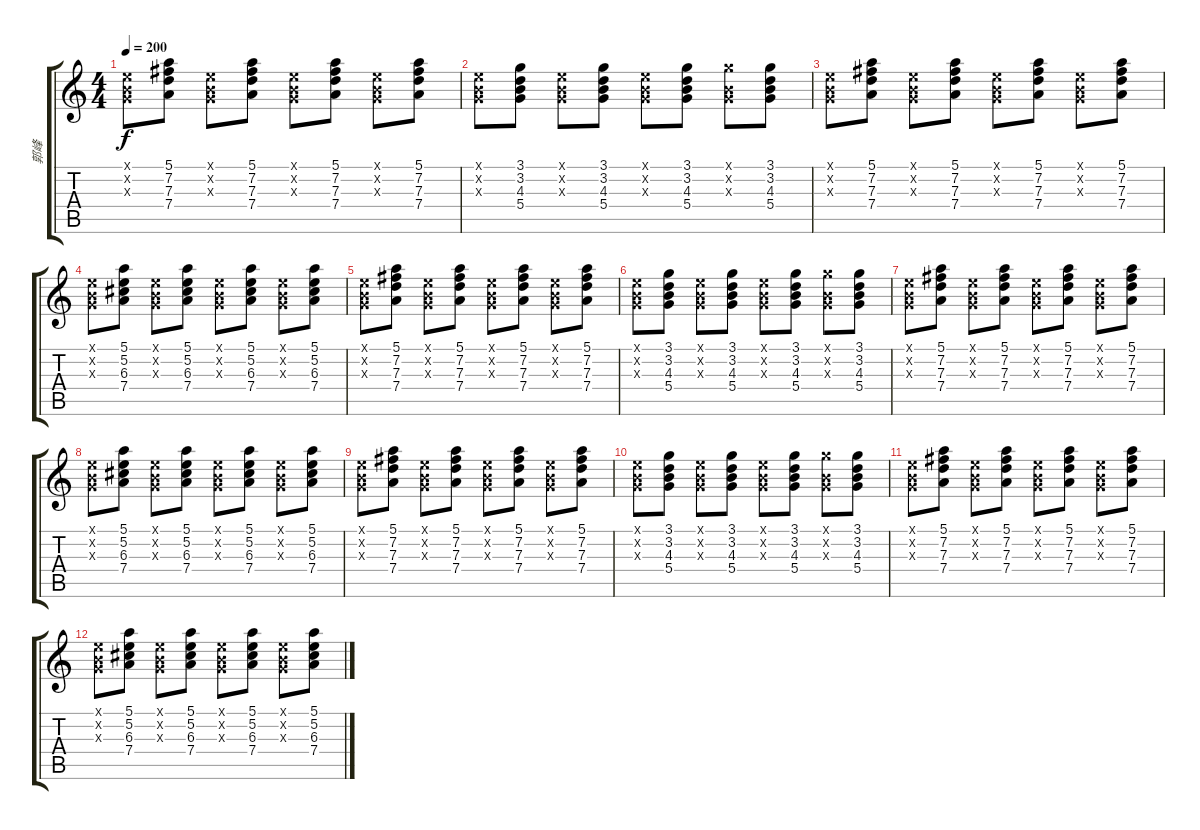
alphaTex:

\track ("郭峰" "郭峰") {instrument electricguitarjazz}
\staff {score tabs}
\tuning (E4 B3 G3 D3 A2 E2) {hide}
\ts (4 4)
\tempo 200
\clef g2
\ks c
(0.1{x} 0.2{x} 0.3{x}).8{dy f} (5.1 7.2 7.3 7.4).8 (0.1{x} 0.2{x} 0.3{x}).8 (5.1 7.2 7.3 7.4).8 (0.1{x} 0.2{x} 0.3{x}).8 (5.1 7.2 7.3 7.4).8 (0.1{x} 0.2{x} 0.3{x}).8 (5.1 7.2 7.3 7.4).8 |
(0.1{x} 0.2{x} 0.3{x}).8 (3.1 3.2 4.3 5.4).8 (0.1{x} 0.2{x} 0.3{x}).8 (3.1 3.2 4.3 5.4).8 (0.1{x} 0.2{x} 0.3{x}).8 (3.1 3.2 4.3 5.4).8 (3.1{x} 0.2{x} 0.3{x}).8 (3.1 3.2 4.3 5.4).8 |
(0.1{x} 0.2{x} 0.3{x}).8 (5.1 7.2 7.3 7.4).8 (0.1{x} 0.2{x} 0.3{x}).8 (5.1 7.2 7.3 7.4).8 (0.1{x} 0.2{x} 0.3{x}).8 (5.1 7.2 7.3 7.4).8 (0.1{x} 0.2{x} 0.3{x}).8 (5.1 7.2 7.3 7.4).8 |
(0.1{x} 0.2{x} 0.3{x}).8 (5.1 5.2 6.3 7.4).8 (0.1{x} 0.2{x} 0.3{x}).8 (5.1 5.2 6.3 7.4).8 (0.1{x} 0.2{x} 0.3{x}).8 (5.1 5.2 6.3 7.4).8 (0.1{x} 0.2{x} 0.3{x}).8 (5.1 5.2 6.3 7.4).8 |
(0.1{x} 0.2{x} 0.3{x}).8 (5.1 7.2 7.3 7.4).8 (0.1{x} 0.2{x} 0.3{x}).8 (5.1 7.2 7.3 7.4).8 (0.1{x} 0.2{x} 0.3{x}).8 (5.1 7.2 7.3 7.4).8 (0.1{x} 0.2{x} 0.3{x}).8 (5.1 7.2 7.3 7.4).8 |
(0.1{x} 0.2{x} 0.3{x}).8 (3.1 3.2 4.3 5.4).8 (0.1{x} 0.2{x} 0.3{x}).8 (3.1 3.2 4.3 5.4).8 (0.1{x} 0.2{x} 0.3{x}).8 (3.1 3.2 4.3 5.4).8 (3.1{x} 0.2{x} 0.3{x}).8 (3.1 3.2 4.3 5.4).8 |
(0.1{x} 0.2{x} 0.3{x}).8 (5.1 7.2 7.3 7.4).8 (0.1{x} 0.2{x} 0.3{x}).8 (5.1 7.2 7.3 7.4).8 (0.1{x} 0.2{x} 0.3{x}).8 (5.1 7.2 7.3 7.4).8 (0.1{x} 0.2{x} 0.3{x}).8 (5.1 7.2 7.3 7.4).8 |
(0.1{x} 0.2{x} 0.3{x}).8 (5.1 5.2 6.3 7.4).8 (0.1{x} 0.2{x} 0.3{x}).8 (5.1 5.2 6.3 7.4).8 (0.1{x} 0.2{x} 0.3{x}).8 (5.1 5.2 6.3 7.4).8 (0.1{x} 0.2{x} 0.3{x}).8 (5.1 5.2 6.3 7.4).8 |
(0.1{x} 0.2{x} 0.3{x}).8 (5.1 7.2 7.3 7.4).8 (0.1{x} 0.2{x} 0.3{x}).8 (5.1 7.2 7.3 7.4).8 (0.1{x} 0.2{x} 0.3{x}).8 (5.1 7.2 7.3 7.4).8 (0.1{x} 0.2{x} 0.3{x}).8 (5.1 7.2 7.3 7.4).8 |
(0.1{x} 0.2{x} 0.3{x}).8 (3.1 3.2 4.3 5.4).8 (0.1{x} 0.2{x} 0.3{x}).8 (3.1 3.2 4.3 5.4).8 (0.1{x} 0.2{x} 0.3{x}).8 (3.1 3.2 4.3 5.4).8 (3.1{x} 0.2{x} 0.3{x}).8 (3.1 3.2 4.3 5.4).8 |
(0.1{x} 0.2{x} 0.3{x}).8 (5.1 7.2 7.3 7.4).8 (0.1{x} 0.2{x} 0.3{x}).8 (5.1 7.2 7.3 7.4).8 (0.1{x} 0.2{x} 0.3{x}).8 (5.1 7.2 7.3 7.4).8 (0.1{x} 0.2{x} 0.3{x}).8 (5.1 7.2 7.3 7.4).8 |
(0.1{x} 0.2{x} 0.3{x}).8 (5.1 5.2 6.3 7.4).8 (0.1{x} 0.2{x} 0.3{x}).8 (5.1 5.2 6.3 7.4).8 (0.1{x} 0.2{x} 0.3{x}).8 (5.1 5.2 6.3 7.4).8 (0.1{x} 0.2{x} 0.3{x}).8 (5.1 5.2 6.3 7.4).8
